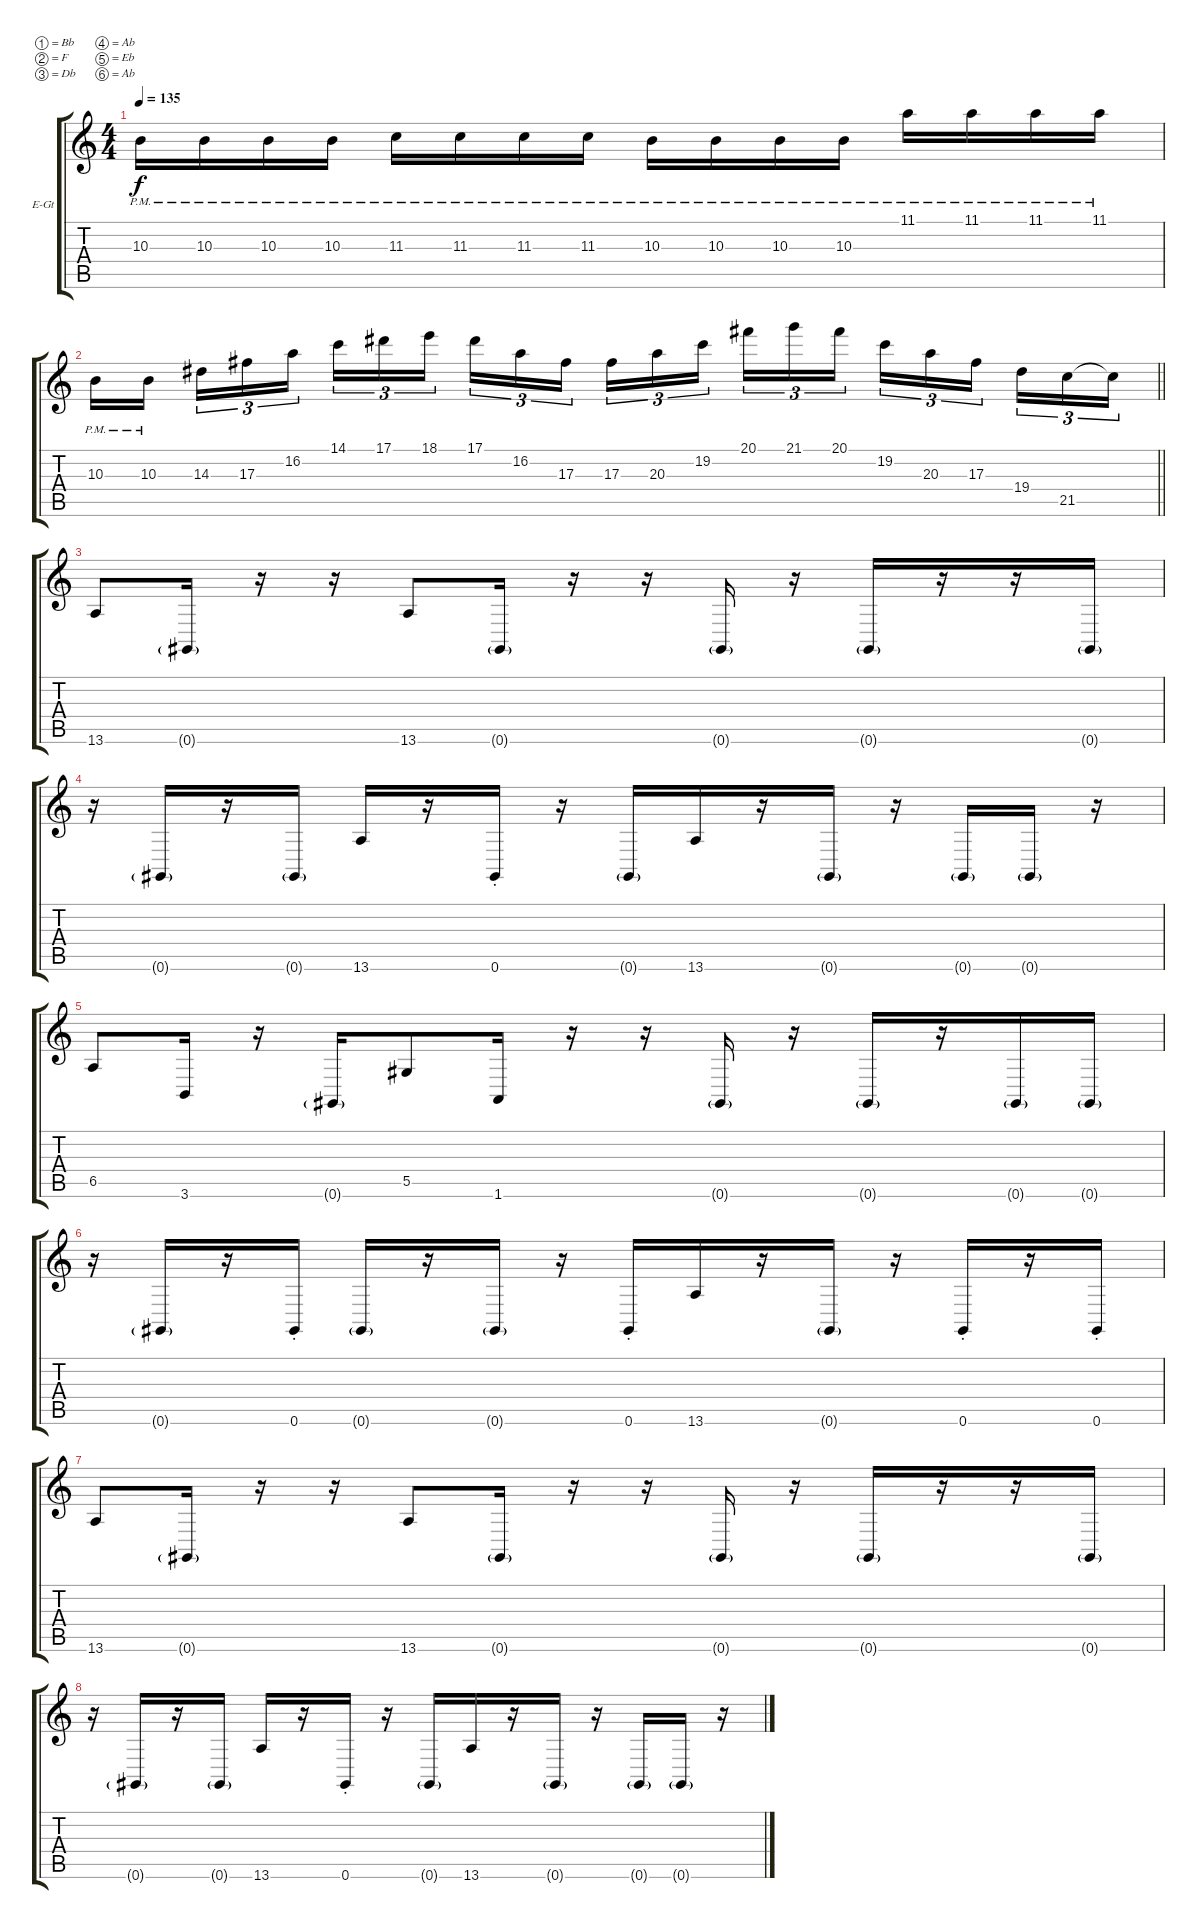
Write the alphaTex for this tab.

\bracketExtendMode groupsimilarinstruments
\firstSystemTrackNameOrientation horizontal
\otherSystemsTrackNameOrientation horizontal
\track ("ÑhocoSlayc" "E-Gt") {instrument overdrivenguitar}
\staff {score tabs}
\tuning (Bb3 F3 Db3 Ab2 Eb2 Ab1)
\ts (4 4)
\tempo 135
\clef g2
\ks c
10.3{pm}.16{dy f} 10.3{pm}.16 10.3{pm}.16 10.3{pm}.16 11.3{pm}.16 11.3{pm}.16 11.3{pm}.16 11.3{pm}.16 10.3{pm}.16 10.3{pm}.16 10.3{pm}.16 10.3{pm}.16 11.1{pm}.16 11.1{pm}.16 11.1{pm}.16 11.1{pm}.16 |
\barLineRight lightlight
10.3{pm}.16 10.3{pm}.16 14.3.16{tu (3 2)} 17.3.16{tu (3 2)} 16.2.16{tu (3 2)} 14.1.16{tu (3 2)} 17.1.16{tu (3 2)} 18.1.16{tu (3 2)} 17.1.16{tu (3 2)} 16.2.16{tu (3 2)} 17.3.16{tu (3 2)} 17.3.16{tu (3 2)} 20.3.16{tu (3 2)} 19.2.16{tu (3 2)} 20.1.16{tu (3 2)} 21.1.16{tu (3 2)} 20.1.16{tu (3 2)} 19.2.16{tu (3 2)} 20.3.16{tu (3 2)} 17.3.16{tu (3 2)} 19.4.16{tu (3 2)} 21.5.16{tu (3 2)} 21.5{t}.16{tu (3 2)} |
13.6.8 0.6{g}.16 r.16 r.16 13.6.8 0.6{g}.16 r.16 r.16 0.6{g}.16 r.16 0.6{g}.16 r.16 r.16 0.6{g}.16 |
r.16 0.6{g}.16 r.16 0.6{g}.16 13.6.16 r.16 0.6{st}.16 r.16 0.6{g}.16 13.6.16 r.16 0.6{g}.16 r.16 0.6{g}.16 0.6{g}.16 r.16 |
6.5.8 3.6.16 r.16 0.6{g}.16 5.5.8 1.6.16 r.16 r.16 0.6{g}.16 r.16 0.6{g}.16 r.16 0.6{g}.16 0.6{g}.16 |
r.16 0.6{g}.16 r.16 0.6{st}.16 0.6{g}.16 r.16 0.6{g}.16 r.16 0.6{st}.16 13.6.16 r.16 0.6{g}.16 r.16 0.6{st}.16 r.16 0.6{st}.16 |
13.6.8 0.6{g}.16 r.16 r.16 13.6.8 0.6{g}.16 r.16 r.16 0.6{g}.16 r.16 0.6{g}.16 r.16 r.16 0.6{g}.16 |
r.16 0.6{g}.16 r.16 0.6{g}.16 13.6.16 r.16 0.6{st}.16 r.16 0.6{g}.16 13.6.16 r.16 0.6{g}.16 r.16 0.6{g}.16 0.6{g}.16 r.16
